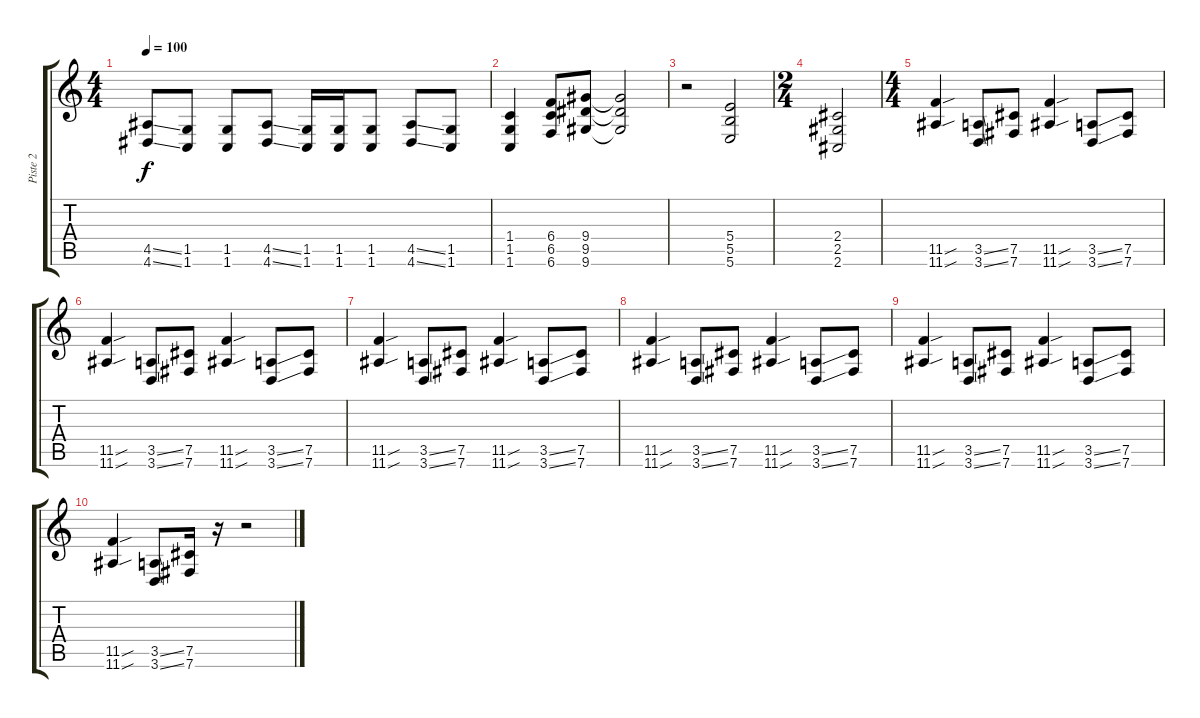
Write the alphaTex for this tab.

\track ("Piste 2" "Piste 2") {instrument distortionguitar}
\staff {score tabs}
\tuning (Db4 Ab3 E3 B2 Gb2 B1) {hide}
\ts (4 4)
\tempo 100
\clef g2
\ks c
(4.5{ss} 4.6{ss}).8{dy f} (1.5 1.6).8 (1.5 1.6).8 (4.5{ss} 4.6{ss}).8 (1.5 1.6).16 (1.5 1.6).16 (1.5 1.6).8 (4.5{ss} 4.6{ss}).8 (1.5 1.6).8 |
(1.4 1.5 1.6).4 (6.4 6.5 6.6).8 (9.4 9.5 9.6).8 (9.4{t} 9.5{t} 9.6{t}).2 |
r.2 (5.4 5.5 5.6).2 |
\ts (2 4)
(2.4 2.5 2.6).2 |
\ts (4 4)
(11.5{sou} 11.6{sou}).4 (3.5{ss} 3.6{ss}).8 (7.5 7.6).8 (11.5{sou} 11.6{sou}).4 (3.5{ss} 3.6{ss}).8 (7.5 7.6).8 |
(11.5{sou} 11.6{sou}).4 (3.5{ss} 3.6{ss}).8 (7.5 7.6).8 (11.5{sou} 11.6{sou}).4 (3.5{ss} 3.6{ss}).8 (7.5 7.6).8 |
(11.5{sou} 11.6{sou}).4 (3.5{ss} 3.6{ss}).8 (7.5 7.6).8 (11.5{sou} 11.6{sou}).4 (3.5{ss} 3.6{ss}).8 (7.5 7.6).8 |
(11.5{sou} 11.6{sou}).4 (3.5{ss} 3.6{ss}).8 (7.5 7.6).8 (11.5{sou} 11.6{sou}).4 (3.5{ss} 3.6{ss}).8 (7.5 7.6).8 |
(11.5{sou} 11.6{sou}).4 (3.5{ss} 3.6{ss}).8 (7.5 7.6).8 (11.5{sou} 11.6{sou}).4 (3.5{ss} 3.6{ss}).8 (7.5 7.6).8 |
(11.5{sou} 11.6{sou}).4 (3.5{ss} 3.6{ss}).8 (7.5 7.6).16 r.16 r.2
